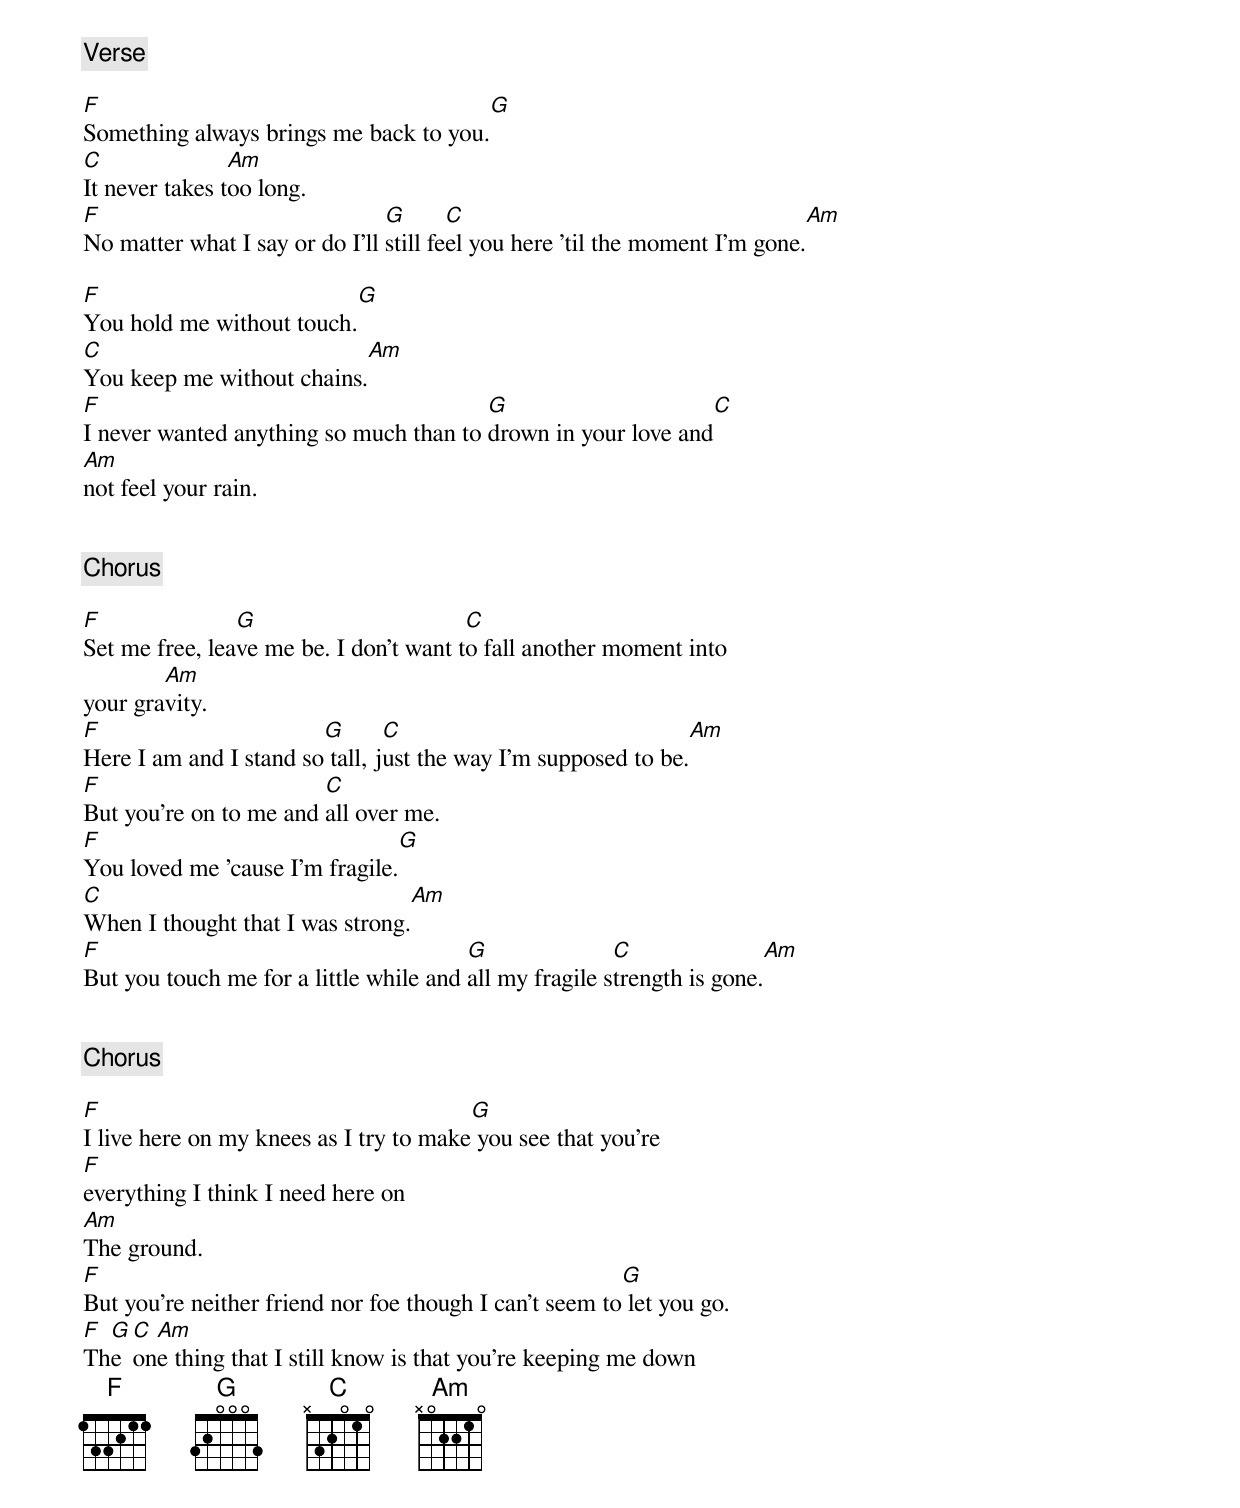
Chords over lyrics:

[Verse]

F                                       G
Something always brings me back to you.
C               Am
It never takes too long.
F                               G       C                                               Am
No matter what I say or do I'll still feel you here 'til the moment I'm gone.

F                               G
You hold me without touch.
C                               Am
You keep me without chains.
F                                       G                                       C
I never wanted anything so much than to drown in your love and
Am
not feel your rain.


[Chorus]

F               G                       C
Set me free, leave me be. I don't want to fall another moment into
        Am
your gravity.
F                       G       C                                               Am
Here I am and I stand so tall, just the way I'm supposed to be.
F                       C
But you're on to me and all over me.
F                                       G
You loved me 'cause I'm fragile.
C                                       Am
When I thought that I was strong.
F                                       G               C                               Am
But you touch me for a little while and all my fragile strength is gone.


[Chorus]

F                                       G
I live here on my knees as I try to make you see that you're
F
everything I think I need here on
Am
The ground.
F                                                       G
But you're neither friend nor foe though I can't seem to let you go.
F G C Am
The one thing that I still know is that you're keeping me down
